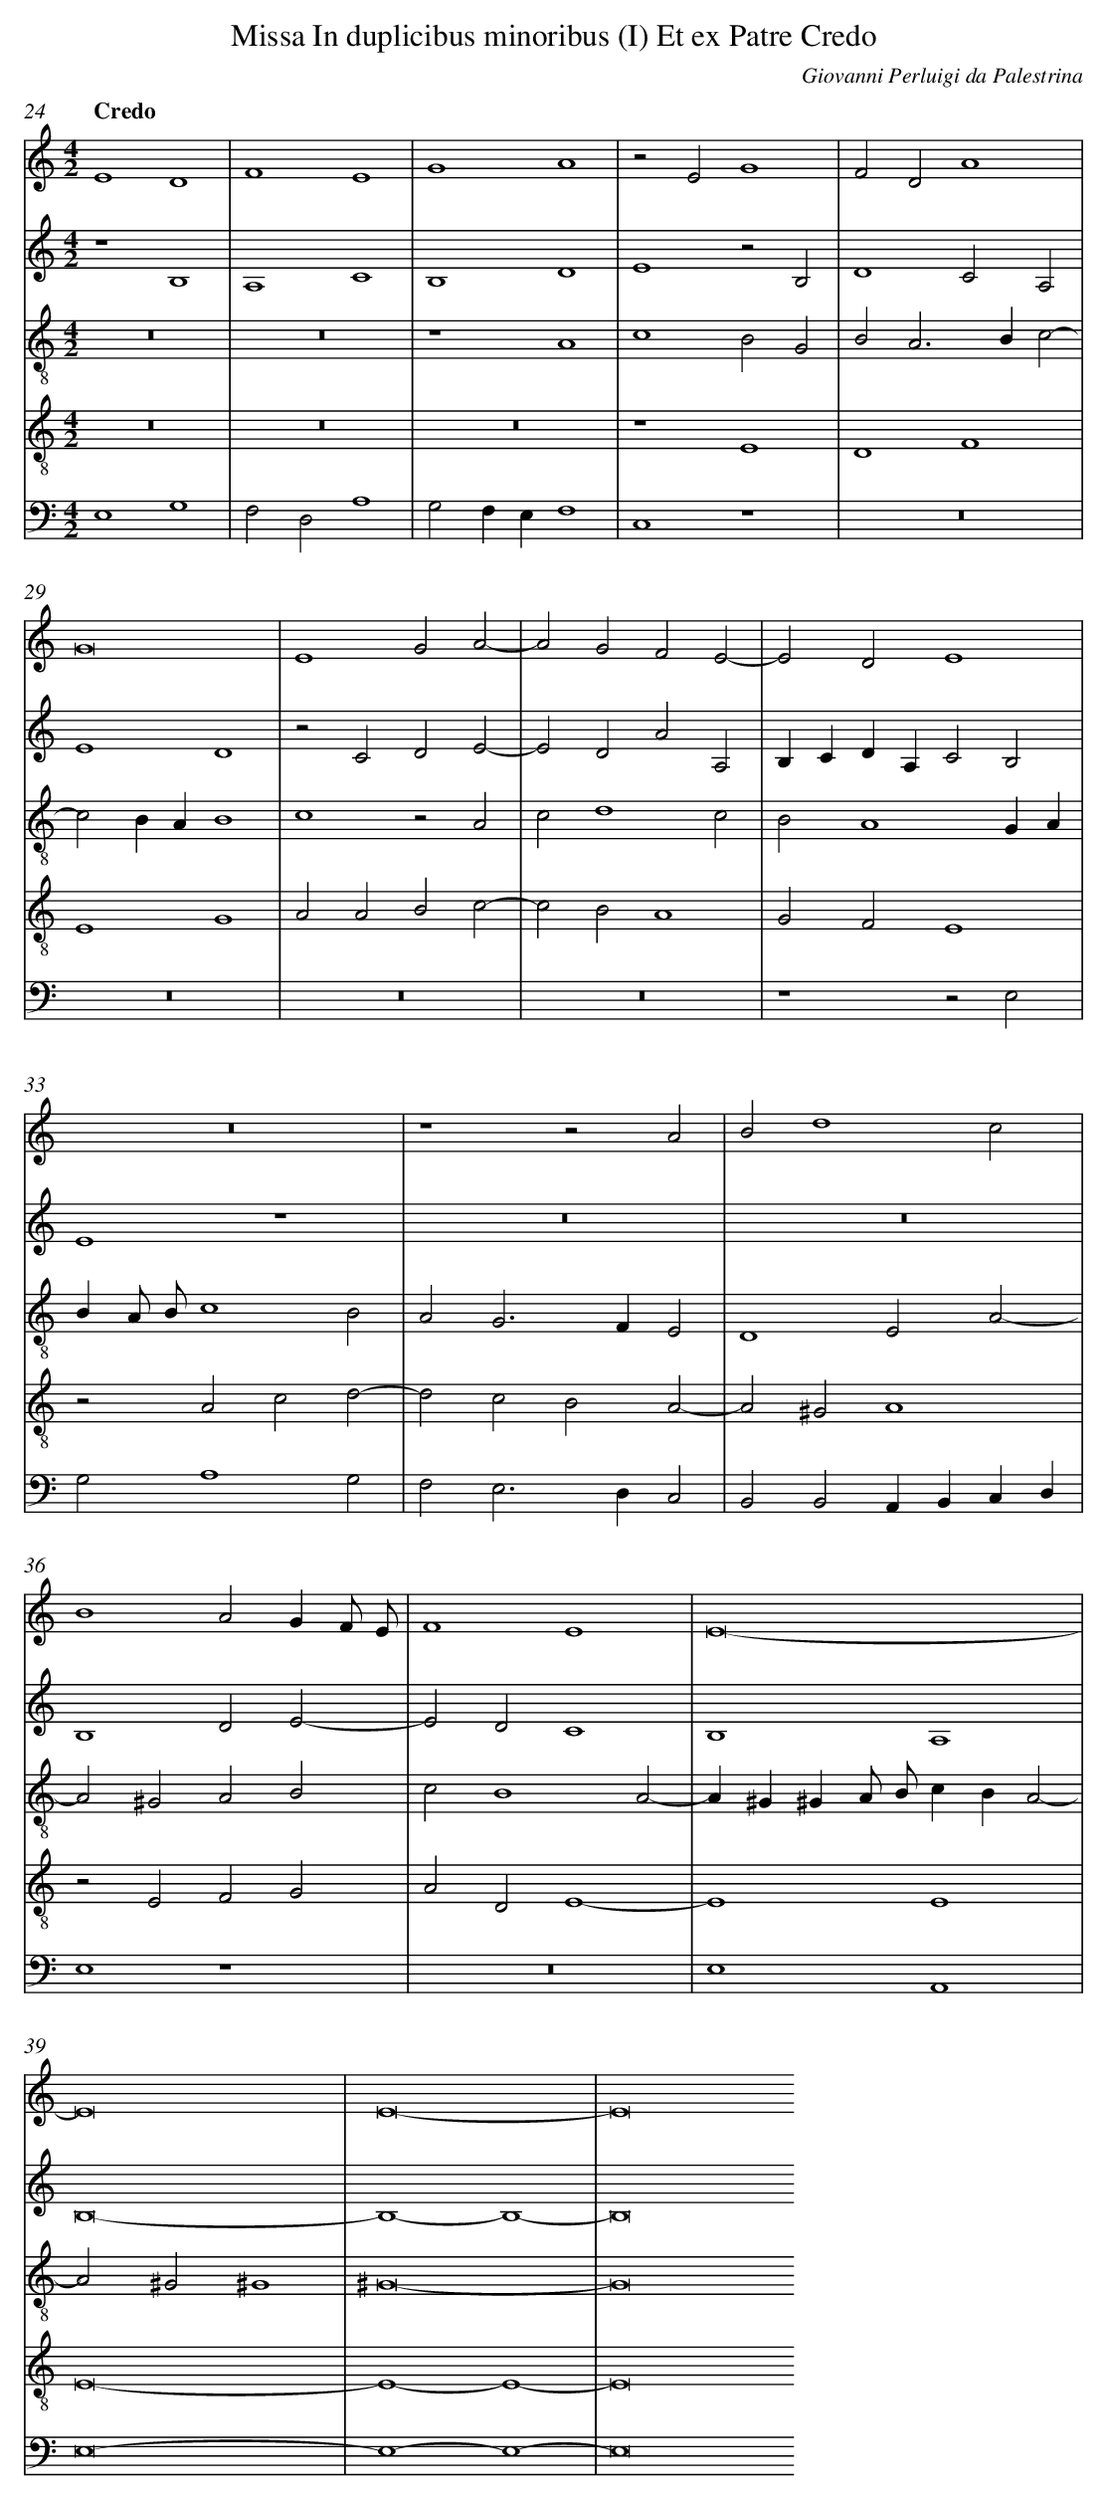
X:1
T: Missa In duplicibus minoribus (I) Et ex Patre Credo
C: Giovanni Perluigi da Palestrina
L: 1/4
M: 4/2
Q: "Credo"
V: 1 clef=treble
V: 2 clef=treble
V: 3 clef=treble-8
V: 4 clef=treble-8
V: 5 clef=bass
K: C
[V:1] E4D4 |
[V:2] z4B,4 |
[V:3] z8 |
[V:4] z8 |
[V:5] E,4G,4 |
[V:1] F4E4 |
[V:2] A,4C4 |
[V:3] z8 |
[V:4] z8 |
[V:5] F,2D,2A,4 |
[V:1] G4A4 |
[V:2] B,4D4 |
[V:3] z4A4 |
[V:4] z8 |
[V:5] G,2F,E,F,4 |
[V:1] z2E2G4 |
[V:2] E4z2B,2 |
[V:3] c4B2G2 |
[V:4] z4E4 |
[V:5] C,4z4 |
[V:1] F2D2A4 |
[V:2] D4C2A,2 |
[V:3] B2A2>B2c2- |
[V:4] D4F4 |
[V:5] z8 |
[V:1] G8 |
[V:2] E4D4 |
[V:3] c2BAB4 |
[V:4] E4G4 |
[V:5] z8 |
[V:1] E4G2A2- |
[V:2] z2C2D2E2- |
[V:3] c4z2A2 |
[V:4] A2A2B2c2- |
[V:5] z8 |
[V:1] A2G2F2E2- |
[V:2] E2D2A2A,2 |
[V:3] c2d4c2 |
[V:4] c2B2A4 |
[V:5] z8 |
[V:1] E2D2E4 |
[V:2] B,CDA,C2B,2 |
[V:3] B2A4GA |
[V:4] G2F2E4 |
[V:5] z4z2E,2 |
[V:1] z8 |
[V:2] E4z4 |
[V:3] BA/ B/c4B2 |
[V:4] z2A2c2d2- |
[V:5] G,2A,4G,2 |
[V:1] z4z2A2 |
[V:2] z8 |
[V:3] A2G2>F2E2 |
[V:4] d2c2B2A2- |
[V:5] F,2E,2>D,2C,2 |
[V:1] B2d4c2 |
[V:2] z8 |
[V:3] D4E2A2- |
[V:4] A2^G2A4 |
[V:5] B,,2B,,2A,,B,,C,D, |
[V:1] B4A2GF/ E/ |
[V:2] B,4D2E2- |
[V:3] A2^G2A2B2 |
[V:4] z2E2F2G2 |
[V:5] E,4z4 |
[V:1] F4E4 |
[V:2] E2D2C4 |
[V:3] c2B4A2- |
[V:4] A2D2E4- |
[V:5] z8 |
[V:1] E8- |
[V:2] B,4A,4 |
[V:3] A^G^GA/ B/cBA2- |
[V:4] E4E4 |
[V:5] E,4A,,4 |
[V:1] E8 |
[V:2] B,8- |
[V:3] A2^G2^G4 |
[V:4] E8- |
[V:5] E,8- |
[V:1] E8- |
[V:2] B,4-B,4- |
[V:3] ^G8- |
[V:4] E4-E4- |
[V:5] E,4-E,4- |
[V:1] E8
[V:2] B,8
[V:3] G8
[V:4] E8
[V:5] E,8
